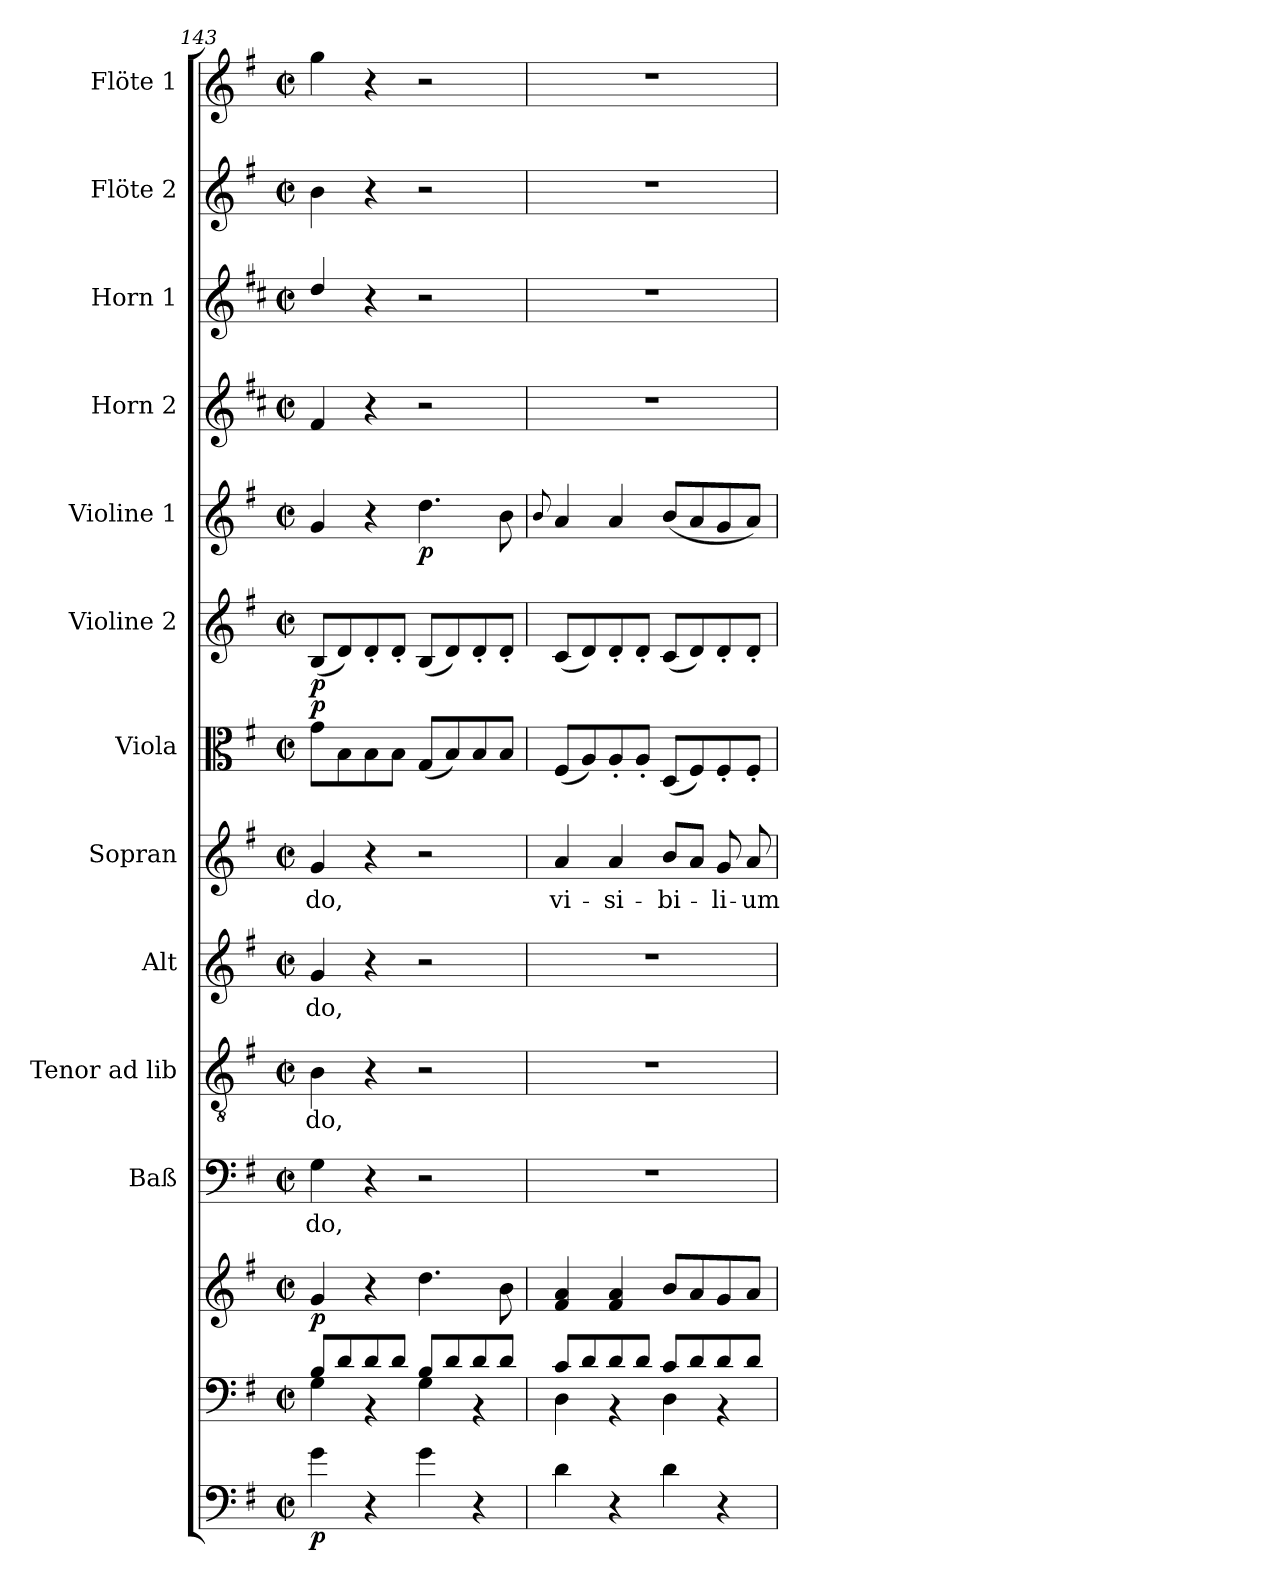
**kern	**dynam	**kern	**kern	**dynam	**kern	**text	**kern	**text	**kern	**text	**kern	**text	**kern	**dynam	**kern	**dynam	**kern	**dynam	**kern	**kern	**kern	**kern
*part13	*part13	*part12	*part12	*part12	*part11	*part11	*part10	*part10	*part9	*part9	*part8	*part8	*part7	*part7	*part6	*part6	*part5	*part5	*part4	*part3	*part2	*part1
*staff14	*staff14	*staff13	*staff12	*staff12/13	*staff11	*staff11	*staff10	*staff10	*staff9	*staff9	*staff8	*staff8	*staff7	*staff7	*staff6	*staff6	*staff5	*staff5	*staff4	*staff3	*staff2	*staff1
*	*	*	*	*	*I"Baß	*	*I"Tenor ad lib	*	*I"Alt	*	*I"Sopran	*	*I"Viola	*	*I"Violine 2	*	*I"Violine 1	*	*I"Horn 2	*I"Horn 1	*I"Flöte 2	*I"Flöte 1
*	*	*	*	*	*I'Baß	*	*I'Ten	*	*I'Alt	*	*I'Sop	*	*I'Vla.	*	*I'Vln. 2	*	*I'Vln. 1	*	*I'Hrn. 2	*I'Hrn. 1	*I'Fl. 2	*I'Fl. 1
*clefF4	*	*clefF4	*clefG2	*	*clefF4	*	*clefGv2	*	*clefG2	*	*clefG2	*	*clefC3	*	*clefG2	*	*clefG2	*	*clefG2	*clefG2	*clefG2	*clefG2
*ITrd7c12	*	*	*	*	*	*	*	*	*	*	*	*	*	*	*	*	*	*	*ITrd4c7	*ITrd4c7	*	*
*k[f#]	*	*k[f#]	*k[f#]	*	*k[f#]	*	*k[f#]	*	*k[f#]	*	*k[f#]	*	*k[f#]	*	*k[f#]	*	*k[f#]	*	*k[f#]	*k[f#]	*k[f#]	*k[f#]
*G:	*	*G:	*G:	*	*G:	*	*G:	*	*G:	*	*G:	*	*G:	*	*G:	*	*G:	*	*G:	*G:	*G:	*G:
*M2/2	*	*M2/2	*M2/2	*	*M2/2	*	*M2/2	*	*M2/2	*	*M2/2	*	*M2/2	*	*M2/2	*	*M2/2	*	*M2/2	*M2/2	*M2/2	*M2/2
*met(c|)	*	*met(c|)	*met(c|)	*	*met(c|)	*	*met(c|)	*	*met(c|)	*	*met(c|)	*	*met(c|)	*	*met(c|)	*	*met(c|)	*	*met(c|)	*met(c|)	*met(c|)	*met(c|)
=143	=143	=143	=143	=143	=143	=143	=143	=143	=143	=143	=143	=143	=143	=143	=143	=143	=143	=143	=143	=143	=143	=143
*	*	*^	*	*	*	*	*	*	*	*	*	*	*	*	*	*	*	*	*	*	*	*
!	!LO:DY:b	!	!	!	!LO:DY:b	!	!LO:LY:b	!	!LO:LY:b	!	!LO:LY:b	!	!LO:LY:b	!	!LO:DY:a	!	!LO:DY:b	!	!	!	!	!	!
4G\	p	8B/L	4G\	4g/	p	4G\	-do,	4B\	-do,	4g/	-do,	4g/	-do,	8g\L	p	(<8B/L	p	4g/	.	4B/	4g/	4b\	4gg\
.	.	8d/	.	.	.	.	.	.	.	.	.	.	.	8B\	.	8d/)	.	.	.	.	.	.	.
4r	.	8d/	4r	4r	.	4r	.	4r	.	4r	.	4r	.	8B\	.	8d'</	.	4r	.	4r	4r	4r	4r
.	.	8d/J	.	.	.	.	.	.	.	.	.	.	.	8B\J	.	8d'</J	.	.	.	.	.	.	.
!	!	!	!	!	!	!	!	!	!	!	!	!	!	!	!	!	!	!	!LO:DY:b	!	!	!	!
4G\	.	8B/L	4G\	4.dd\	.	2r	.	2r	.	2r	.	2r	.	(<8G/L	.	(<8B/L	.	4.dd\	p	2r	2r	2r	2r
.	.	8d/	.	.	.	.	.	.	.	.	.	.	.	8B/)	.	8d/)	.	.	.	.	.	.	.
4r	.	8d/	4r	.	.	.	.	.	.	.	.	.	.	8B/	.	8d'</	.	.	.	.	.	.	.
.	.	8d/J	.	8b\	.	.	.	.	.	.	.	.	.	8B/J	.	8d'</J	.	8b\	.	.	.	.	.
=144	=144	=144	=144	=144	=144	=144	=144	=144	=144	=144	=144	=144	=144	=144	=144	=144	=144	=144	=144	=144	=144	=144	=144
.	.	.	.	.	.	.	.	.	.	.	.	.	.	.	.	.	.	8qqb/	.	.	.	.	.
!	!	!	!	!	!	!	!	!	!	!	!	!	!LO:LY:b	!	!	!	!	!	!	!	!	!	!
4D\	.	8c/L	4D\	4f#/ 4a/	.	1r	.	1r	.	1r	.	4a/	vi-	(<8F#/L	.	(<8c/L	.	4a/	.	1r	1r	1r	1r
.	.	8d/	.	.	.	.	.	.	.	.	.	.	.	8A/)	.	8d/)	.	.	.	.	.	.	.
!	!	!	!	!	!	!	!	!	!	!	!	!	!LO:LY:b	!	!	!	!	!	!	!	!	!	!
4r	.	8d/	4r	4f#/ 4a/	.	.	.	.	.	.	.	4a/	-si-	8A'</	.	8d'</	.	4a/	.	.	.	.	.
.	.	8d/J	.	.	.	.	.	.	.	.	.	.	.	8A'</J	.	8d'</J	.	.	.	.	.	.	.
!	!	!	!	!	!	!	!	!	!	!	!	!	!LO:LY:b	!	!	!	!	!	!	!	!	!	!
4D\	.	8c/L	4D\	8b/L	.	.	.	.	.	.	.	8b/L	-bi-	(<8D/L	.	(<8c/L	.	(<8b/L	.	.	.	.	.
.	.	8d/	.	8a/	.	.	.	.	.	.	.	8a/J	.	8F#/)	.	8d/)	.	8a/	.	.	.	.	.
!	!	!	!	!	!	!	!	!	!	!	!	!	!LO:LY:b	!	!	!	!	!	!	!	!	!	!
4r	.	8d/	4r	8g/	.	.	.	.	.	.	.	8g/	-li-	8F#'</	.	8d'</	.	8g/	.	.	.	.	.
!	!	!	!	!	!	!	!	!	!	!	!	!	!LO:LY:b	!	!	!	!	!	!	!	!	!	!
.	.	8d/J	.	8a/J	.	.	.	.	.	.	.	8a/	-um	8F#'</J	.	8d'</J	.	8a/J)	.	.	.	.	.
*	*	*v	*v	*	*	*	*	*	*	*	*	*	*	*	*	*	*	*	*	*	*	*	*
=	=	=	=	=	=	=	=	=	=	=	=	=	=	=	=	=	=	=	=	=	=	=
*-	*-	*-	*-	*-	*-	*-	*-	*-	*-	*-	*-	*-	*-	*-	*-	*-	*-	*-	*-	*-	*-	*-
